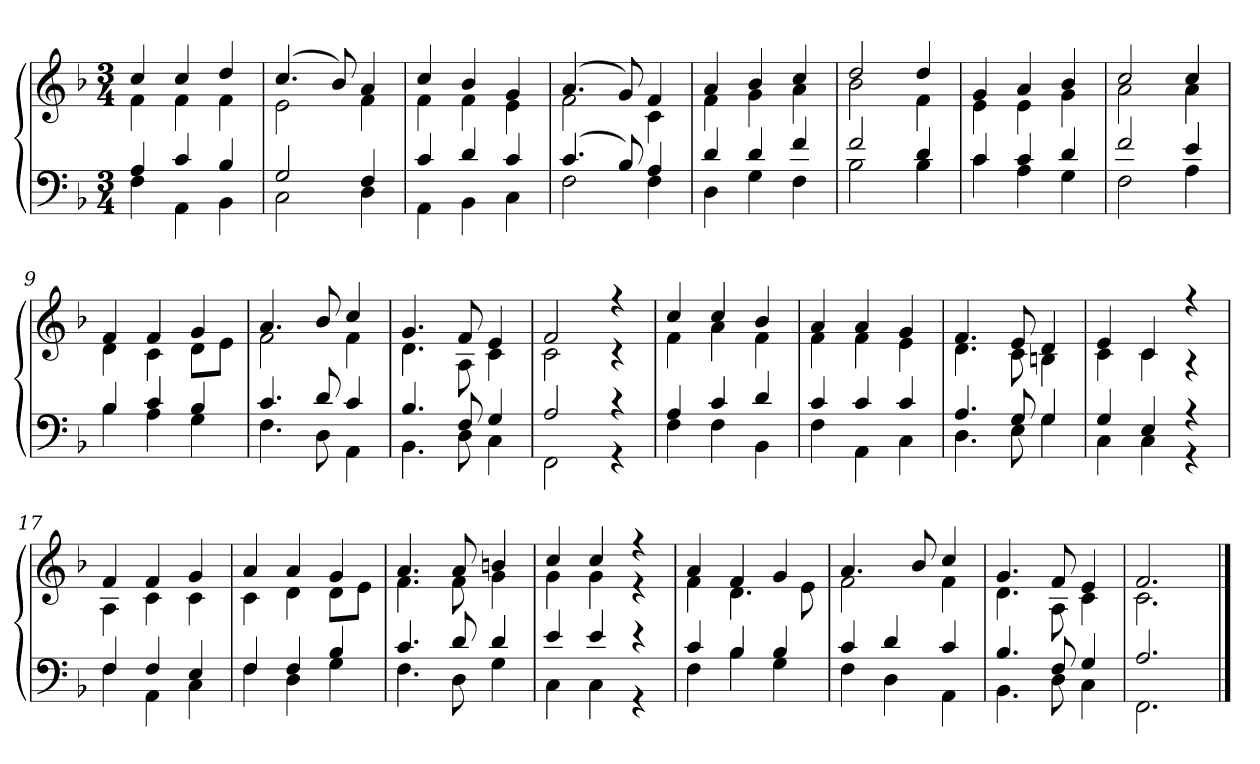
**kern	**kern
*part1	*part1
*staff2	*staff1
*clefF4	*clefG2
*k[b-]	*k[b-]
*M3/4	*M3/4
=1	=1
*^	*^
4A	4F	4cc	4f
4c	4AA	4cc	4f
4B-	4BB-	4dd	4f
=2	=2	=2	=2
2G	2C	(4.cc	2e
.	.	8b-)	.
4F	4D	4a	4f
=3	=3	=3	=3
4c	4AA	4cc	4f
4d	4BB-	4b-	4f
4c	4C	4g	4e
=4	=4	=4	=4
(4.c	2F	(4.a	2f
8B-)	.	8g)	.
4A	4F	4f	4c
=5	=5	=5	=5
4d	4D	4a	4f
4d	4G	4b-	4g
4f	4F	4cc	4a
=6	=6	=6	=6
2f	2B-	2dd	2b-
4d	4B-	4dd	4f
=7	=7	=7	=7
4c	4c	4g	4e
4c	4A	4a	4e
4d	4G	4b-	4g
=8	=8	=8	=8
2f	2F	2cc	2a
4e	4A	4cc	4a
=9	=9	=9	=9
4B-	4B-	4f	4d
4c	4A	4f	4c
4B-	4G	4g	8dL
.	.	.	8eJ
=10	=10	=10	=10
4.c	4.F	4.a	2f
8d	8D	8b-	.
4c	4AA	4cc	4f
=11	=11	=11	=11
4.B-	4.BB-	4.g	4.d
8F	8D	8f	8A
4G	4C	4e	4c
=12	=12	=12	=12
2A	2FF	2f	2c
4r	4r	4r	4r
=13	=13	=13	=13
4A	4F	4cc	4f
4c	4F	4cc	4a
4d	4BB-	4b-	4f
=14	=14	=14	=14
4c	4F	4a	4f
4c	4AA	4a	4f
4c	4C	4g	4e
=15	=15	=15	=15
4.A	4.D	4.f	4.d
8G	8E	8e	8c
4G	4G	4d	4Bn
=16	=16	=16	=16
4G	4C	4e	4c
4E	4C	4c	4c
4r	4r	4r	4r
=17	=17	=17	=17
4F	4F	4f	4A
4F	4AA	4f	4c
4E	4C	4g	4c
=18	=18	=18	=18
4F	4F	4a	4c
4F	4D	4a	4d
4B-	4G	4g	8dL
.	.	.	8eJ
=19	=19	=19	=19
4.c	4.F	4.a	4.f
8d	8D	8a	8f
4d	4G	4bn	4g
=20	=20	=20	=20
4e	4C	4cc	4g
4e	4C	4cc	4g
4r	4r	4r	4r
=21	=21	=21	=21
4c	4F	4a	4f
4B-	4B-	4f	4.d
4B-	4G	4g	.
.	.	.	8e
=22	=22	=22	=22
4c	4F	4.a	2f
4d	4D	.	.
.	.	8b-	.
4c	4AA	4cc	4f
=23	=23	=23	=23
4.B-	4.BB-	4.g	4.d
8F	8D	8f	8A
4G	4C	4e	4c
=24	=24	=24	=24
2.A	2.FF	2.f	2.c
*v	*v	*	*
*	*v	*v
==	==
*-	*-
